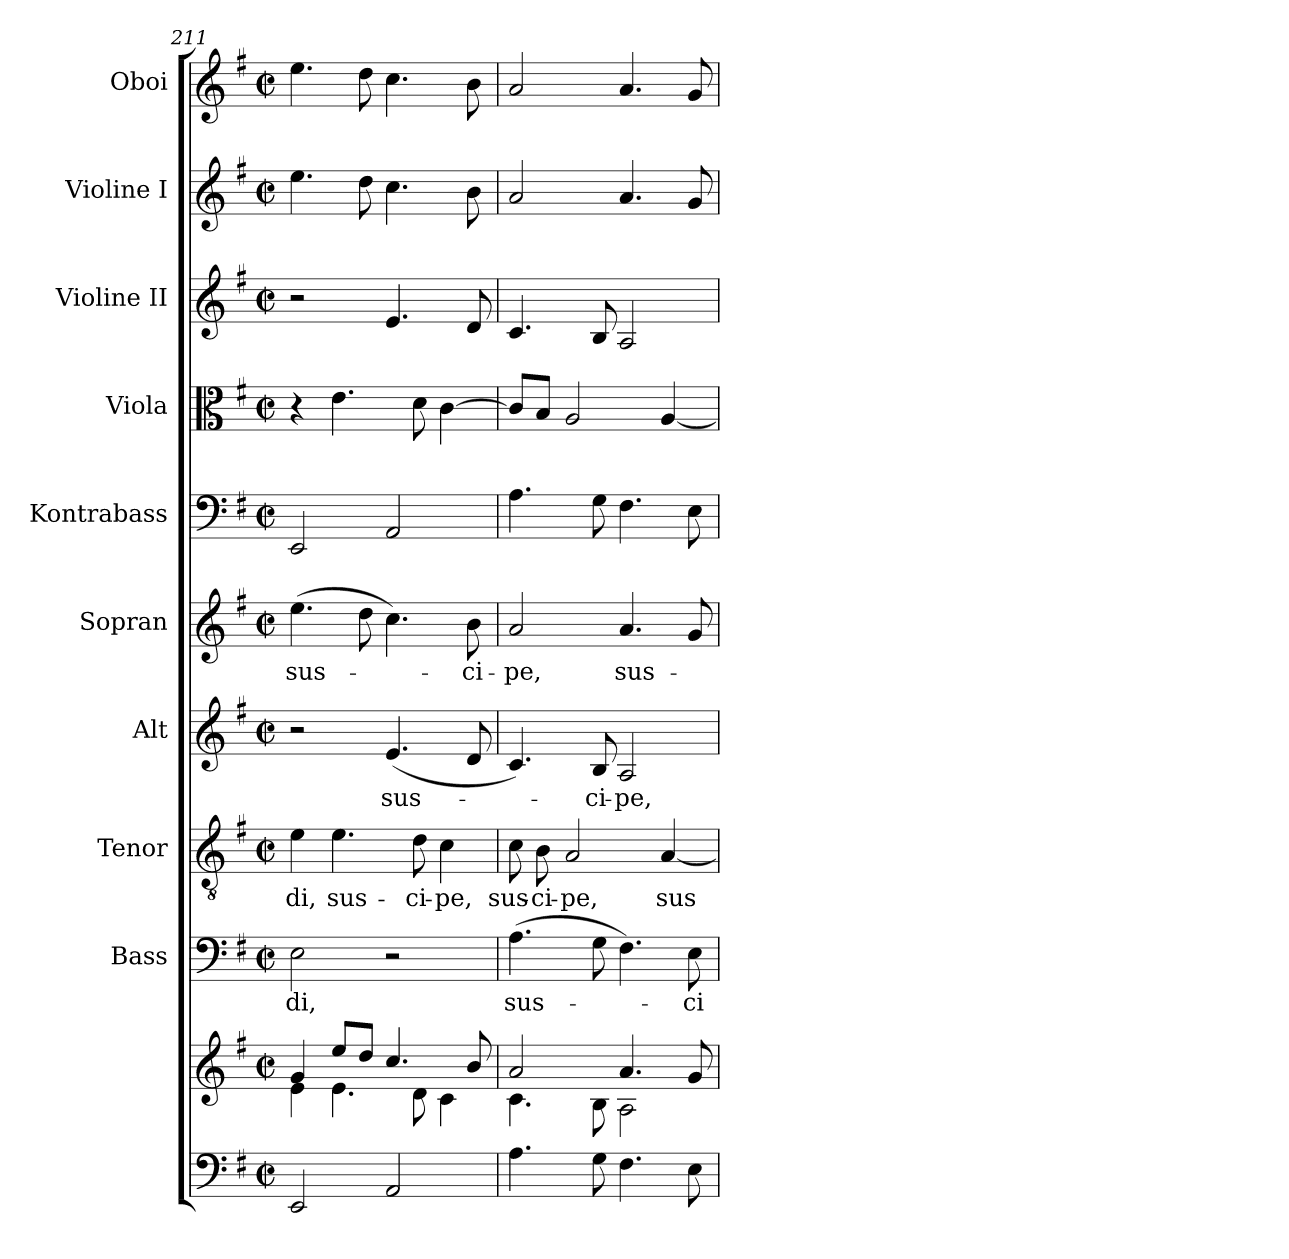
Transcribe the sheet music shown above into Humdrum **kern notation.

**kern	**kern	**kern	**text	**kern	**text	**kern	**text	**kern	**text	**kern	**kern	**kern	**kern	**kern
*part10	*part10	*part9	*part9	*part8	*part8	*part7	*part7	*part6	*part6	*part5	*part4	*part3	*part2	*part1
*staff11	*staff10	*staff9	*staff9	*staff8	*staff8	*staff7	*staff7	*staff6	*staff6	*staff5	*staff4	*staff3	*staff2	*staff1
*	*	*I"Bass	*	*I"Tenor	*	*I"Alt	*	*I"Sopran	*	*I"Kontrabass	*I"Viola	*I"Violine II	*I"Violine I	*I"Oboi
*	*	*I'B.	*	*I'T.	*	*I'A.	*	*I'S.	*	*I'Kb.	*I'Vla.	*I'Vl. II	*I'Vl. I	*I'Ob.
*clefF4	*clefG2	*clefF4	*	*clefGv2	*	*clefG2	*	*clefG2	*	*clefF4	*clefC3	*clefG2	*clefG2	*clefG2
*	*	*	*	*	*	*	*	*	*	*ITrd7c12	*	*	*	*
*k[f#]	*k[f#]	*k[f#]	*	*k[f#]	*	*k[f#]	*	*k[f#]	*	*k[f#]	*k[f#]	*k[f#]	*k[f#]	*k[f#]
*G:	*G:	*G:	*	*G:	*	*G:	*	*G:	*	*G:	*G:	*G:	*G:	*G:
*M2/2	*M2/2	*M2/2	*	*M2/2	*	*M2/2	*	*M2/2	*	*M2/2	*M2/2	*M2/2	*M2/2	*M2/2
*met(c|)	*met(c|)	*met(c|)	*	*met(c|)	*	*met(c|)	*	*met(c|)	*	*met(c|)	*met(c|)	*met(c|)	*met(c|)	*met(c|)
=211	=211	=211	=211	=211	=211	=211	=211	=211	=211	=211	=211	=211	=211	=211
*	*^	*	*	*	*	*	*	*	*	*	*	*	*	*
!	!	!	!	!LO:LY:b	!	!LO:LY:b	!	!	!	!LO:LY:b	!	!	!	!	!
2EE/	4g/	4e\	2E\	-di,	4e\	-di,	2r	.	(>4.ee\	sus-	2EEE/	4r	2r	4.ee\	4.ee\
!	!	!	!	!	!	!LO:LY:b	!	!	!	!	!	!	!	!	!
.	8ee/L	4.e\	.	.	4.e\	sus-	.	.	.	.	.	4.e\	.	.	.
.	8dd/J	.	.	.	.	.	.	.	8dd\	.	.	.	.	8dd\	8dd\
!	!	!	!	!	!	!	!	!LO:LY:b	!	!	!	!	!	!	!
2AA/	4.cc/	.	2r	.	.	.	(<4.e/	sus-	4.cc\)	.	2AAA/	.	4.e/	4.cc\	4.cc\
!	!	!	!	!	!	!LO:LY:b	!	!	!	!	!	!	!	!	!
.	.	8d\	.	.	8d\	-ci-	.	.	.	.	.	8d\	.	.	.
!	!	!	!	!	!	!LO:LY:b	!	!	!	!	!	!	!	!	!
.	.	4c\	.	.	4c\	-pe,	.	.	.	.	.	[4c\	.	.	.
!	!	!	!	!	!	!	!	!	!	!LO:LY:b	!	!	!	!	!
.	8b/	.	.	.	.	.	8d/	.	8b\	-ci-	.	.	8d/	8b\	8b\
=212	=212	=212	=212	=212	=212	=212	=212	=212	=212	=212	=212	=212	=212	=212	=212
!	!	!	!	!LO:LY:b	!	!LO:LY:b	!	!	!	!LO:LY:b	!	!	!	!	!
4.A\	2a/	4.c\	(>4.A\	sus-	8c\	sus-	4.c/)	.	2a/	-pe,	4.AA\	8c/L]	4.c/	2a/	2a/
!	!	!	!	!	!	!LO:LY:b	!	!	!	!	!	!	!	!	!
.	.	.	.	.	8B\	-ci-	.	.	.	.	.	8B/J	.	.	.
!	!	!	!	!	!	!LO:LY:b	!	!	!	!	!	!	!	!	!
.	.	.	.	.	2A/	-pe,	.	.	.	.	.	2A/	.	.	.
!	!	!	!	!	!	!	!	!LO:LY:b	!	!	!	!	!	!	!
8G\	.	8B\	8G\	.	.	.	8B/	-ci-	.	.	8GG\	.	8B/	.	.
!	!	!	!	!	!	!	!	!LO:LY:b	!	!LO:LY:b	!	!	!	!	!
4.F#\	4.a/	2A\	4.F#\)	.	.	.	2A/	-pe,	4.a/	sus-	4.FF#\	.	2A/	4.a/	4.a/
!	!	!	!	!	!	!LO:LY:b	!	!	!	!	!	!	!	!	!
.	.	.	.	.	[4A/	sus-	.	.	.	.	.	[4A/	.	.	.
!	!	!	!	!LO:LY:b	!	!	!	!	!	!	!	!	!	!	!
8E\	8g/	.	8E\	-ci-	.	.	.	.	8g/	.	8EE\	.	.	8g/	8g/
*	*v	*v	*	*	*	*	*	*	*	*	*	*	*	*	*
=	=	=	=	=	=	=	=	=	=	=	=	=	=	=
*-	*-	*-	*-	*-	*-	*-	*-	*-	*-	*-	*-	*-	*-	*-
